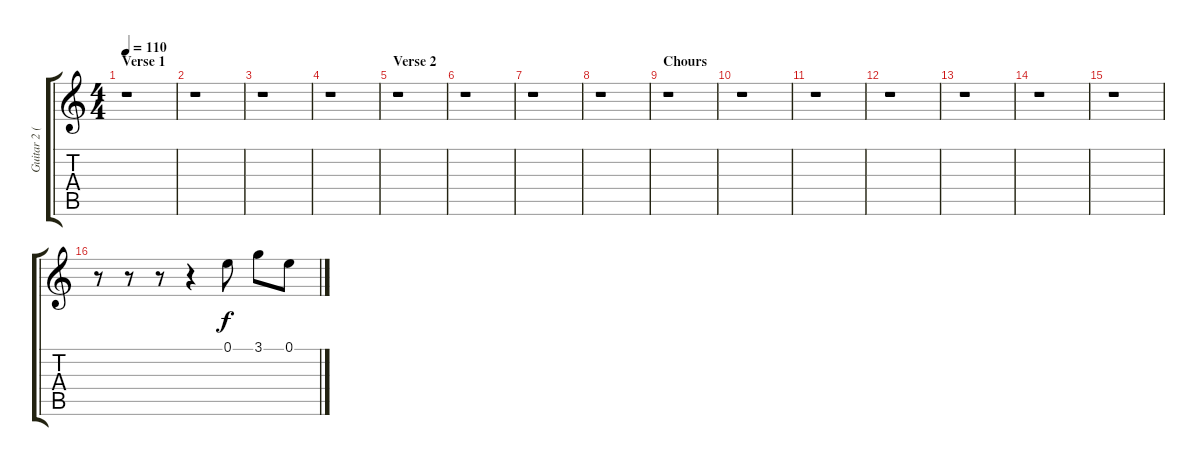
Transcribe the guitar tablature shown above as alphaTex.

\track ("Guitar 2 (Velja)" "Guitar 2 (") {instrument electricguitarjazz}
\staff {score tabs}
\tuning (E4 B3 G3 D3 A2 E2) {hide}
\ts (4 4)
\section ("" "Verse 1")
\tempo 110
\clef g2
\ks c
r.1{dy f} |
r.1 |
r.1 |
r.1 |
\section ("" "Verse 2")
r.1 |
r.1 |
r.1 |
r.1 |
\section ("" "Chours")
r.1 |
r.1 |
r.1 |
r.1 |
r.1 |
r.1 |
r.1 |
r.8 r.8 r.8 r.4 0.1.8 3.1.8 0.1.8
